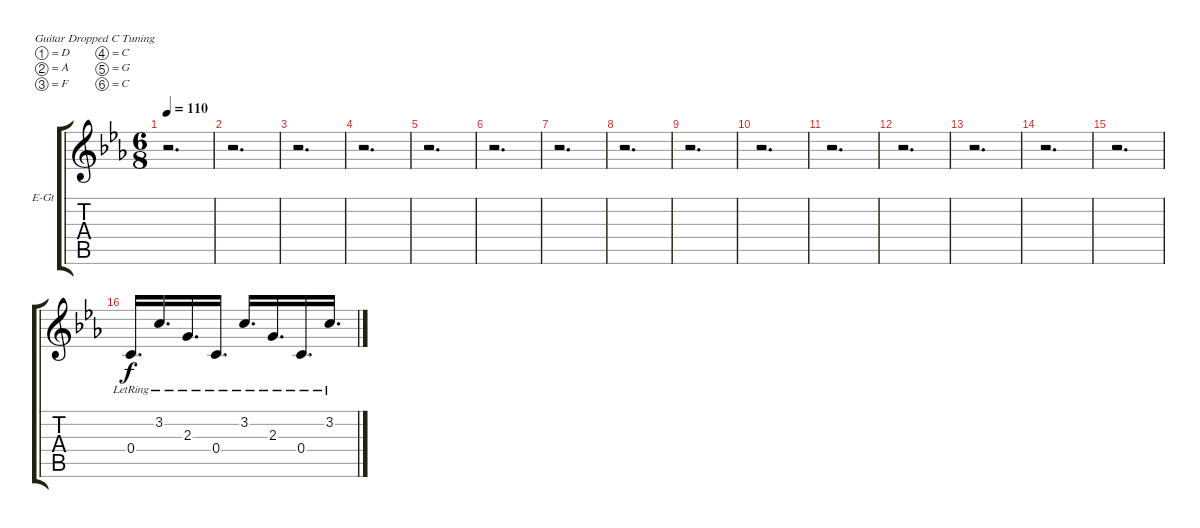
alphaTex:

\bracketExtendMode groupsimilarinstruments
\firstSystemTrackNameOrientation horizontal
\otherSystemsTrackNameOrientation horizontal
\track ("Electric Guitar 1" "E-Gt") {instrument distortionguitar}
\staff {score tabs}
\tuning (D4 A3 F3 C3 G2 C2)
\ts (6 8)
\tempo 110
\clef g2
\ks cminor
r.2{d dy mf} |
r.2{d} |
r.2{d} |
r.2{d} |
r.2{d} |
r.2{d} |
r.2{d} |
r.2{d} |
r.2{d} |
r.2{d} |
r.2{d} |
r.2{d} |
r.2{d} |
r.2{d} |
r.2{d} |
0.4{lr}.16{d dy f} 3.2{lr}.16{d} 2.3{lr}.16{d} 0.4{lr}.16{d} 3.2{lr}.16{d} 2.3{lr}.16{d} 0.4{lr}.16{d} 3.2{lr}.16{d}
